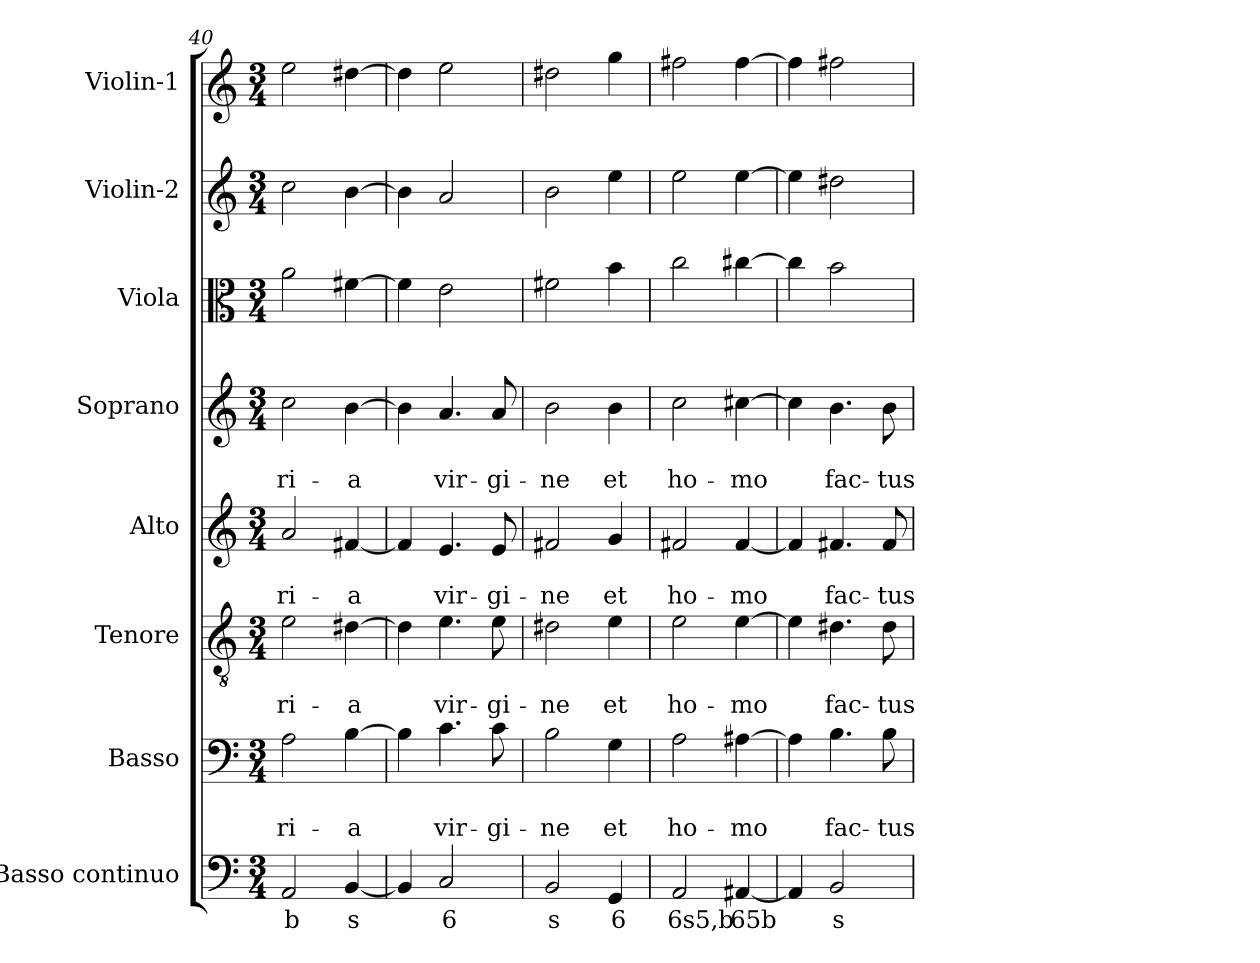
**kern	**text	**kern	**text	**text	**kern	**text	**text	**kern	**text	**text	**kern	**text	**text	**kern	**kern	**kern
*part8	*part8	*part7	*part7	*part7	*part6	*part6	*part6	*part5	*part5	*part5	*part4	*part4	*part4	*part3	*part2	*part1
*staff8	*staff8	*staff7	*staff7	*staff7	*staff6	*staff6	*staff6	*staff5	*staff5	*staff5	*staff4	*staff4	*staff4	*staff3	*staff2	*staff1
*I"Basso continuo	*	*I"Basso	*	*	*I"Tenore	*	*	*I"Alto	*	*	*I"Soprano	*	*	*I"Viola	*I"Violin-2	*I"Violin-1
*I'BC	*	*I'B	*	*	*I'T	*	*	*I'A	*	*	*I'S	*	*	*I'Va	*I'V2	*I'V1
!!LO:LB:g=z
*clefF4	*	*clefF4	*	*	*clefGv2	*	*	*clefG2	*	*	*clefG2	*	*	*clefC3	*clefG2	*clefG2
*k[]	*	*k[]	*	*	*k[]	*	*	*k[]	*	*	*k[]	*	*	*k[]	*k[]	*k[]
*C:	*	*C:	*	*	*C:	*	*	*C:	*	*	*C:	*	*	*C:	*C:	*C:
*M3/4	*	*M3/4	*	*	*M3/4	*	*	*M3/4	*	*	*M3/4	*	*	*M3/4	*M3/4	*M3/4
=40	=40	=40	=40	=40	=40	=40	=40	=40	=40	=40	=40	=40	=40	=40	=40	=40
!	!LO:LY:b	!	!	!LO:LY:b	!	!	!LO:LY:b	!	!	!LO:LY:b	!	!	!LO:LY:b	!	!	!
2AA/	b	2A\	.	-ri-	2e\	.	-ri-	2a/	.	-ri-	2cc\	.	-ri-	2a\	2cc\	2ee\
!	!LO:LY:b	!	!	!LO:LY:b	!	!	!LO:LY:b	!	!	!LO:LY:b	!	!	!LO:LY:b	!	!	!
[4BB/	s	[4B\	.	-a	[4d#X\	.	-a	[4f#X/	.	-a	[4b\	.	-a	[4f#X\	[4b\	[4dd#X\
=41	=41	=41	=41	=41	=41	=41	=41	=41	=41	=41	=41	=41	=41	=41	=41	=41
4BB/]	.	4B\]	.	.	4d#\]	.	.	4f#/]	.	.	4b\]	.	.	4f#\]	4b\]	4dd#\]
!	!LO:LY:b	!	!	!LO:LY:b	!	!	!LO:LY:b	!	!	!LO:LY:b	!	!	!LO:LY:b	!	!	!
2C/	6	4.c\	.	vir-	4.e\	.	vir-	4.e/	.	vir-	4.a/	.	vir-	2e\	2a/	2ee\
!	!	!	!	!LO:LY:b	!	!	!LO:LY:b	!	!	!LO:LY:b	!	!	!LO:LY:b	!	!	!
.	.	8c\	.	-gi-	8e\	.	-gi-	8e/	.	-gi-	8a/	.	-gi-	.	.	.
=42	=42	=42	=42	=42	=42	=42	=42	=42	=42	=42	=42	=42	=42	=42	=42	=42
!	!LO:LY:b	!	!	!LO:LY:b	!	!	!LO:LY:b	!	!	!LO:LY:b	!	!	!LO:LY:b	!	!	!
2BB/	s	2B\	.	-ne	2d#X\	.	-ne	2f#X/	.	-ne	2b\	.	-ne	2f#X\	2b\	2dd#X\
!	!LO:LY:b	!	!	!LO:LY:b	!	!	!LO:LY:b	!	!	!LO:LY:b	!	!	!LO:LY:b	!	!	!
4GG/	6	4G\	.	et	4e\	.	et	4g/	.	et	4b\	.	et	4b\	4ee\	4gg\
=43	=43	=43	=43	=43	=43	=43	=43	=43	=43	=43	=43	=43	=43	=43	=43	=43
!	!LO:LY:b	!	!	!LO:LY:b	!	!	!LO:LY:b	!	!	!LO:LY:b	!	!	!LO:LY:b	!	!	!
2AA/	6s5,b	2A\	.	ho-	2e\	.	ho-	2f#X/	.	ho-	2cc\	.	ho-	2cc\	2ee\	2ff#X\
!	!LO:LY:b	!	!	!LO:LY:b	!	!	!LO:LY:b	!	!	!LO:LY:b	!	!	!LO:LY:b	!	!	!
[4AA#X/	65b	[4A#X\	.	-mo	[4e\	.	-mo	[4f#/	.	-mo	[4cc#X\	.	-mo	[4cc#X\	[4ee\	[4ff#\
=44	=44	=44	=44	=44	=44	=44	=44	=44	=44	=44	=44	=44	=44	=44	=44	=44
4AA#/]	.	4A#\]	.	.	4e\]	.	.	4f#/]	.	.	4cc#\]	.	.	4cc#\]	4ee\]	4ff#\]
!	!LO:LY:b	!	!	!LO:LY:b	!	!	!LO:LY:b	!	!	!LO:LY:b	!	!	!LO:LY:b	!	!	!
2BB/	s	4.B\	.	fac-	4.d#X\	.	fac-	4.f#X/	.	fac-	4.b\	.	fac-	2b\	2dd#X\	2ff#X\
!	!	!	!	!LO:LY:b	!	!	!LO:LY:b	!	!	!LO:LY:b	!	!	!LO:LY:b	!	!	!
.	.	8B\	.	-tus	8d#\	.	-tus	8f#/	.	-tus	8b\	.	-tus	.	.	.
=	=	=	=	=	=	=	=	=	=	=	=	=	=	=	=	=
*-	*-	*-	*-	*-	*-	*-	*-	*-	*-	*-	*-	*-	*-	*-	*-	*-
